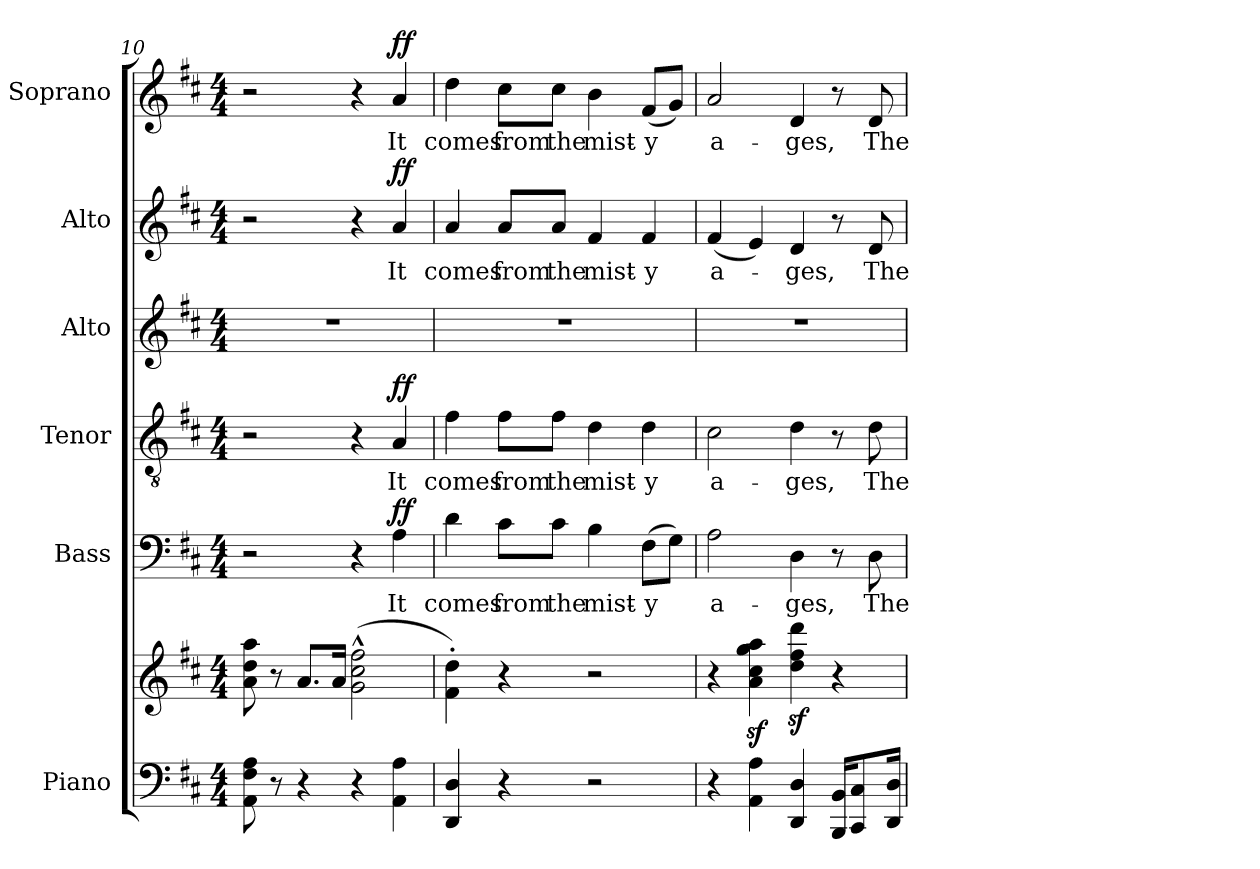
**kern	**kern	**kern	**text	**dynam	**kern	**text	**dynam	**kern	**kern	**text	**dynam	**kern	**text	**dynam
*part6	*part6	*part5	*part5	*part5	*part4	*part4	*part4	*part3	*part2	*part2	*part2	*part1	*part1	*part1
*staff7	*staff6	*staff5	*staff5	*staff5	*staff4	*staff4	*staff4	*staff3	*staff2	*staff2	*staff2	*staff1	*staff1	*staff1
*I"Piano	*	*I"Bass	*	*	*I"Tenor	*	*	*I"Alto	*I"Alto	*	*	*I"Soprano	*	*
*I'Pno.	*	*I'B.	*	*	*I'T.	*	*	*I'A.	*I'A.	*	*	*I'S.	*	*
*clefF4	*clefG2	*clefF4	*	*	*clefGv2	*	*	*clefG2	*clefG2	*	*	*clefG2	*	*
*	*	*	*	*	*ITrd7c12	*	*	*	*	*	*	*	*	*
*k[f#c#]	*k[f#c#]	*k[f#c#]	*	*	*k[f#c#]	*	*	*k[f#c#]	*k[f#c#]	*	*	*k[f#c#]	*	*
*D:	*D:	*D:	*	*	*D:	*	*	*D:	*D:	*	*	*D:	*	*
*M4/4	*M4/4	*M4/4	*	*	*M4/4	*	*	*M4/4	*M4/4	*	*	*M4/4	*	*
=10	=10	=10	=10	=10	=10	=10	=10	=10	=10	=10	=10	=10	=10	=10
8AAi\ 8F#i 8Ai	8ai\ 8ddi 8aai	2r	.	.	2r	.	.	1r	2r	.	.	2r	.	.
8r	8r	.	.	.	.	.	.	.	.	.	.	.	.	.
4r	8.ai/L	.	.	.	.	.	.	.	.	.	.	.	.	.
.	16ai/Jk	.	.	.	.	.	.	.	.	.	.	.	.	.
4r	(2gi\^^ 2cc#i^^ 2ff#i^^	4r	.	.	4r	.	.	.	4r	.	.	4r	.	.
!	!	!	!LO:LY:b:color=#000000	!	!	!	!	!	!	!	!	!	!	!
!	!	!	!	!	!	!LO:LY:b:color=#000000	!	!	!	!	!	!	!	!
!	!	!	!	!	!	!	!	!	!	!LO:LY:b:color=#000000	!	!	!	!
!	!	!	!	!	!	!	!	!	!	!	!	!	!LO:LY:b:color=#000000	!
4AAi\ 4Ai	.	4Ai\	It	ff	4AAi/	It	ff	.	4ai/	It	ff	4ai/	It	ff
=11	=11	=11	=11	=11	=11	=11	=11	=11	=11	=11	=11	=11	=11	=11
!	!	!	!LO:LY:b:color=#000000	!	!	!	!	!	!	!	!	!	!	!
!	!	!	!	!	!	!LO:LY:b:color=#000000	!	!	!	!	!	!	!	!
!	!	!	!	!	!	!	!	!	!	!LO:LY:b:color=#000000	!	!	!	!
!	!	!	!	!	!	!	!	!	!	!	!	!	!LO:LY:b:color=#000000	!
4DDi/ 4Di	4f#i\' 4ddi')	4di\	comes	.	4F#i\	comes	.	1r	4ai/	comes	.	4ddi\	comes	.
!	!	!	!LO:LY:b:color=#000000	!	!	!	!	!	!	!	!	!	!	!
!	!	!	!	!	!	!LO:LY:b:color=#000000	!	!	!	!	!	!	!	!
!	!	!	!	!	!	!	!	!	!	!LO:LY:b:color=#000000	!	!	!	!
!	!	!	!	!	!	!	!	!	!	!	!	!	!LO:LY:b:color=#000000	!
4r	4r	8c#i\L	from	.	8F#i\L	from	.	.	8ai/L	from	.	8cc#i\L	from	.
!	!	!	!LO:LY:b:color=#000000	!	!	!	!	!	!	!	!	!	!	!
!	!	!	!	!	!	!LO:LY:b:color=#000000	!	!	!	!	!	!	!	!
!	!	!	!	!	!	!	!	!	!	!LO:LY:b:color=#000000	!	!	!	!
!	!	!	!	!	!	!	!	!	!	!	!	!	!LO:LY:b:color=#000000	!
.	.	8c#i\J	the	.	8F#i\J	the	.	.	8ai/J	the	.	8cc#i\J	the	.
!	!	!	!LO:LY:b:color=#000000	!	!	!	!	!	!	!	!	!	!	!
!	!	!	!	!	!	!LO:LY:b:color=#000000	!	!	!	!	!	!	!	!
!	!	!	!	!	!	!	!	!	!	!LO:LY:b:color=#000000	!	!	!	!
!	!	!	!	!	!	!	!	!	!	!	!	!	!LO:LY:b:color=#000000	!
2r	2r	4Bi\	mist-	.	4Di\	mist-	.	.	4f#i/	mist-	.	4bi\	mist-	.
!	!	!	!LO:LY:b:color=#000000	!	!	!	!	!	!	!	!	!	!	!
!	!	!	!	!	!	!LO:LY:b:color=#000000	!	!	!	!	!	!	!	!
!	!	!	!	!	!	!	!	!	!	!LO:LY:b:color=#000000	!	!	!	!
!	!	!	!	!	!	!	!	!	!	!	!	!	!LO:LY:b:color=#000000	!
.	.	(8F#i\L	-y	.	4Di\	-y	.	.	4f#i/	-y	.	(8f#i/L	-y	.
.	.	8Gi\J)	.	.	.	.	.	.	.	.	.	8gi/J)	.	.
=12	=12	=12	=12	=12	=12	=12	=12	=12	=12	=12	=12	=12	=12	=12
!	!	!	!LO:LY:b:color=#000000	!	!	!	!	!	!	!	!	!	!	!
!	!	!	!	!	!	!LO:LY:b:color=#000000	!	!	!	!	!	!	!	!
!	!	!	!	!	!	!	!	!	!	!LO:LY:b:color=#000000	!	!	!	!
!	!	!	!	!	!	!	!	!	!	!	!	!	!LO:LY:b:color=#000000	!
4r	4r	2Ai\	a-	.	2C#i\	a-	.	1r	(4f#i/	a-	.	2ai/	a-	.
4AAi\ 4Ai	4ai\z 4cc#iz 4ggiz 4aaiz	.	.	.	.	.	.	.	4ei/)	.	.	.	.	.
!	!	!	!LO:LY:b:color=#000000	!	!	!	!	!	!	!	!	!	!	!
!	!	!	!	!	!	!LO:LY:b:color=#000000	!	!	!	!	!	!	!	!
!	!	!	!	!	!	!	!	!	!	!LO:LY:b:color=#000000	!	!	!	!
!	!	!	!	!	!	!	!	!	!	!	!	!	!LO:LY:b:color=#000000	!
4DDi/ 4Di	4ddi\z 4ff#iz 4dddiz	4Di\	-ges,	.	4Di\	-ges,	.	.	4di/	-ges,	.	4di/	-ges,	.
16BBBi/ 16BBiKL	4r	8r	.	.	8r	.	.	.	8r	.	.	8r	.	.
8CC#i/ 8C#i	.	.	.	.	.	.	.	.	.	.	.	.	.	.
!	!	!	!LO:LY:b:color=#000000	!	!	!	!	!	!	!	!	!	!	!
!	!	!	!	!	!	!LO:LY:b:color=#000000	!	!	!	!	!	!	!	!
!	!	!	!	!	!	!	!	!	!	!LO:LY:b:color=#000000	!	!	!	!
!	!	!	!	!	!	!	!	!	!	!	!	!	!LO:LY:b:color=#000000	!
.	.	8Di\	The	.	8Di\	The	.	.	8di/	The	.	8di/	The	.
16DDi/ 16DiJk	.	.	.	.	.	.	.	.	.	.	.	.	.	.
=	=	=	=	=	=	=	=	=	=	=	=	=	=	=
*-	*-	*-	*-	*-	*-	*-	*-	*-	*-	*-	*-	*-	*-	*-
